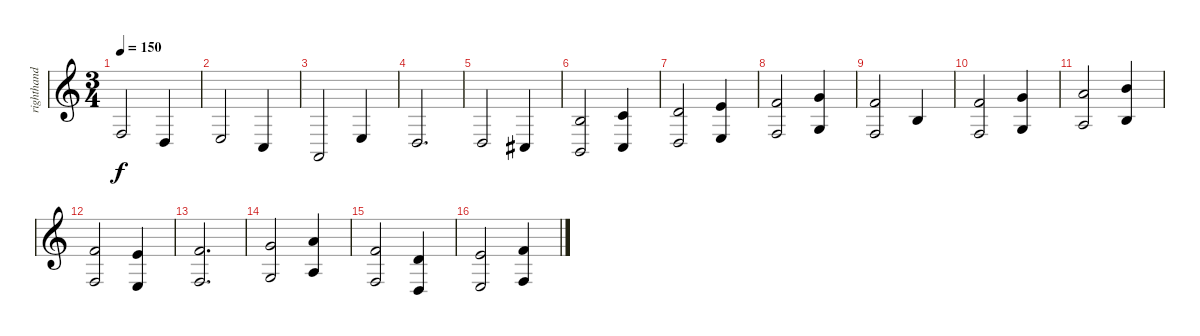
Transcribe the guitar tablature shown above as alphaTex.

\track ("righthand" "righthand") {instrument churchorgan}
\staff {score}
\tuning (E4 B3 G3 D3 A2 E2) {hide}
\ts (3 4)
\tempo 150
\clef g2
\ks c
3.4.2{dy f} 0.4.4 |
2.4.2 3.5.4 |
0.5.2 2.4.4 |
0.4.2{d} |
0.4.2 9.6.4 |
(0.2 2.5).2 (1.2 3.5).4 |
(3.2 0.4).2 (0.1 2.4).4 |
(1.1 3.4).2 (3.1 0.3).4 |
(1.1 3.4).2 0.2.4 |
(1.1 3.4).2 (3.1 0.3).4 |
(5.1 2.3).2 (7.1 0.2).4 |
(1.1 3.4).2 (0.1 2.4).4 |
(1.1 3.4).2{d} |
(3.1 0.3).2 (5.1 2.3).4 |
(1.1 3.4).2 (3.2 0.4).4 |
(0.1 2.4).2 (1.1 3.4).4
